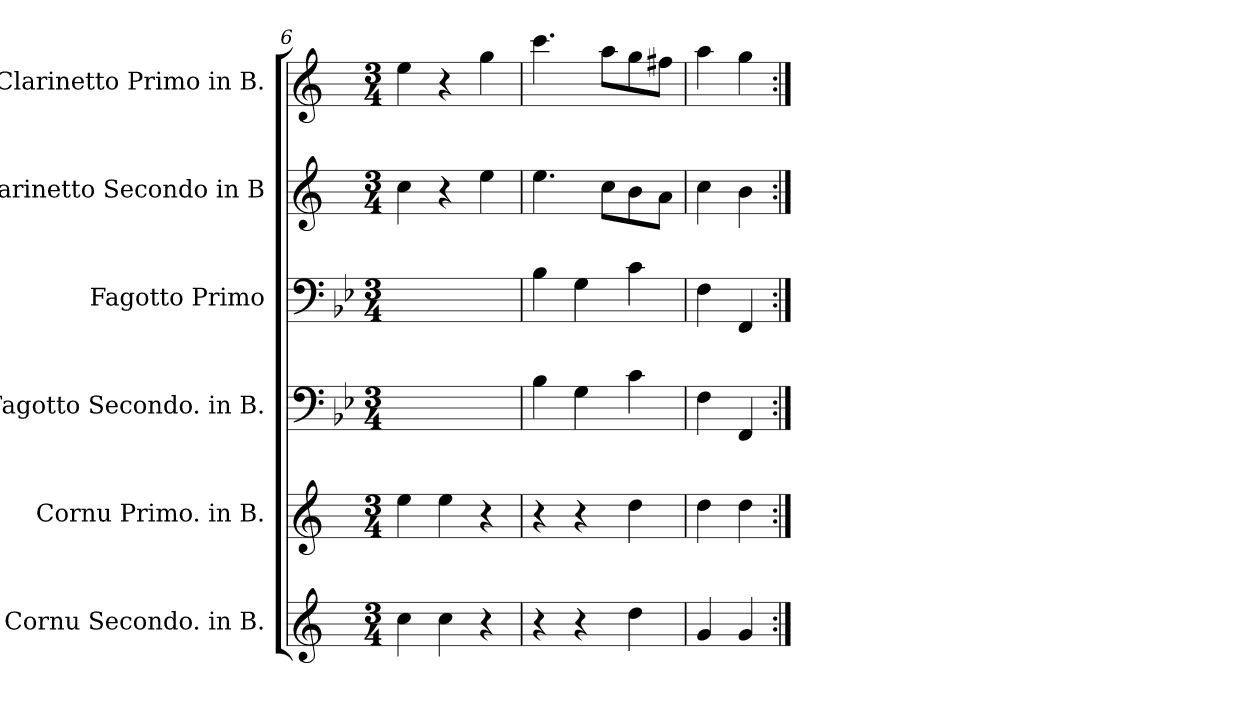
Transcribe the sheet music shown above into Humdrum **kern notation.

**kern	**kern	**kern	**kern	**kern	**kern
*part6	*part5	*part4	*part3	*part2	*part1
*staff6	*staff5	*staff4	*staff3	*staff2	*staff1
*I"Cornu Secondo. in B.	*I"Cornu Primo. in B.	*I"Fagotto Secondo. in B.	*I"Fagotto Primo	*I"Clarinetto Secondo in B	*I"Clarinetto Primo in B.
*	*	*	*I'fag 1	*	*
*clefG2	*clefG2	*clefF4	*clefF4	*clefG2	*clefG2
*ITrd1c2	*ITrd1c2	*	*	*ITrd1c2	*ITrd1c2
*k[b-e-]	*k[b-e-]	*k[b-e-]	*k[b-e-]	*k[b-e-]	*k[b-e-]
*M3/4	*M3/4	*M3/4	*M3/4	*M3/4	*M3/4
=6	=6	=6	=6	=6	=6
4b-\	4dd\	2.ryy	2.ryy	4b-\	4dd\
4b-\	4dd\	.	.	4r	4r
4r	4r	.	.	4dd\	4ff\
=7	=7	=7	=7	=7	=7
4r	4r	4B-\	4B-\	4.dd\	4.bb-\
4r	4r	4G\	4G\	.	.
.	.	.	.	8b-\L	8gg\L
4cc\	4cc\	4c\	4c\	8a\	8ff\
.	.	.	.	8g\J	8een\J
=8	=8	=8	=8	=8	=8
4f/	4cc\	4F\	4F\	4b-\	4gg\
4f/	4cc\	4FF/	4FF/	4a\	4ff\
=:|!	=:|!	=:|!	=:|!	=:|!	=:|!
*-	*-	*-	*-	*-	*-
